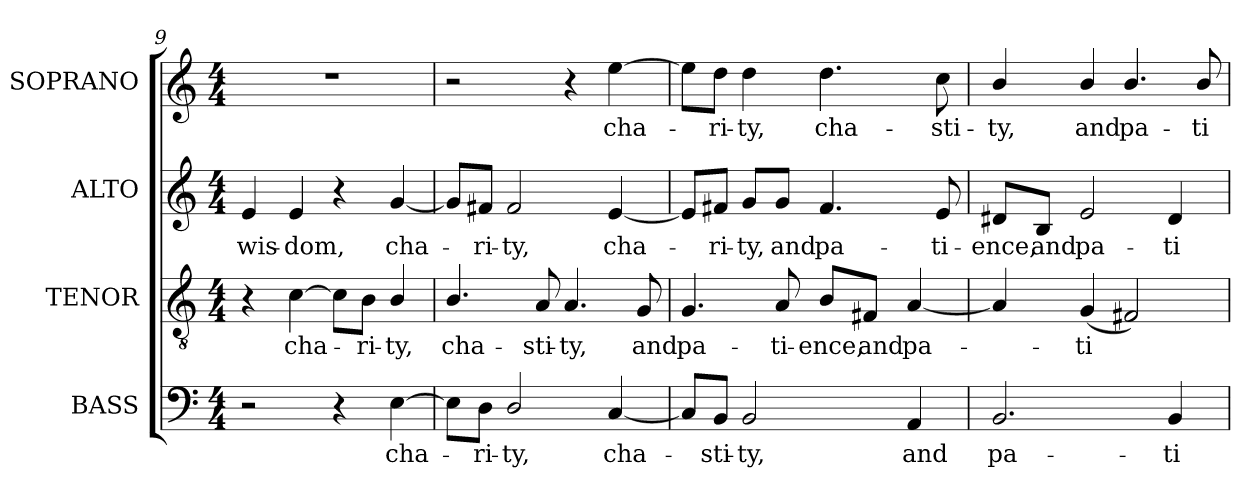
**kern	**text	**kern	**text	**kern	**text	**kern	**text
*part4	*part4	*part3	*part3	*part2	*part2	*part1	*part1
*staff4	*staff4	*staff3	*staff3	*staff2	*staff2	*staff1	*staff1
*I"BASS	*	*I"TENOR	*	*I"ALTO	*	*I"SOPRANO	*
*I'B.	*	*I'T.	*	*I'A.	*	*I'S.	*
*clefF4	*	*clefGv2	*	*clefG2	*	*clefG2	*
*	*	*ITrd7c12	*	*	*	*	*
*k[]	*	*k[]	*	*k[]	*	*k[]	*
*C:	*	*C:	*	*C:	*	*C:	*
*M4/4	*	*M4/4	*	*M4/4	*	*M4/4	*
=9	=9	=9	=9	=9	=9	=9	=9
!	!	!	!	!	!LO:LY:b:color=#000000	!	!
2r	.	4r	.	4ei/	wis-	1r	.
!	!	!	!LO:LY:b:color=#000000	!	!	!	!
!	!	!	!	!	!LO:LY:b:color=#000000	!	!
.	.	[4Ci\	cha-	4ei/	-dom,	.	.
4r	.	8Ci\L]	.	4r	.	.	.
!	!	!	!LO:LY:b:color=#000000	!	!	!	!
.	.	8BBi\J	-ri-	.	.	.	.
!	!LO:LY:b:color=#000000	!	!	!	!	!	!
!	!	!	!LO:LY:b:color=#000000	!	!	!	!
!	!	!	!	!	!LO:LY:b:color=#000000	!	!
[4Ei\	cha-	4BBi/	-ty,	[4gi/	cha-	.	.
!!LO:PB:g=z
=10	=10	=10	=10	=10	=10	=10	=10
!	!	!	!LO:LY:b:color=#000000	!	!	!	!
8Ei\L]	.	4.BBi/	cha-	8gi/L]	.	2r	.
!	!LO:LY:b:color=#000000	!	!	!	!	!	!
!	!	!	!	!	!LO:LY:b:color=#000000	!	!
8Di\J	-ri-	.	.	8f#Xi/J	-ri-	.	.
!	!LO:LY:b:color=#000000	!	!	!	!	!	!
!	!	!	!	!	!LO:LY:b:color=#000000	!	!
2Di/	-ty,	.	.	2f#i/	-ty,	.	.
!	!	!	!LO:LY:b:color=#000000	!	!	!	!
.	.	8AAi/	-sti-	.	.	.	.
!	!	!	!LO:LY:b:color=#000000	!	!	!	!
.	.	4.AAi/	-ty,	.	.	4r	.
!	!LO:LY:b:color=#000000	!	!	!	!	!	!
!	!	!	!	!	!LO:LY:b:color=#000000	!	!
!	!	!	!	!	!	!	!LO:LY:b:color=#000000
[4Ci/	cha-	.	.	[4ei/	cha-	[4eei\	cha-
!	!	!	!LO:LY:b:color=#000000	!	!	!	!
.	.	8GGi/	and	.	.	.	.
=11	=11	=11	=11	=11	=11	=11	=11
!	!	!	!LO:LY:b:color=#000000	!	!	!	!
8Ci/L]	.	4.GGi/	pa-	8ei/L]	.	8eei\L]	.
!	!LO:LY:b:color=#000000	!	!	!	!	!	!
!	!	!	!	!	!LO:LY:b:color=#000000	!	!
!	!	!	!	!	!	!	!LO:LY:b:color=#000000
8BBi/J	-sti-	.	.	8f#Xi/J	-ri-	8ddi\J	-ri-
!	!LO:LY:b:color=#000000	!	!	!	!	!	!
!	!	!	!	!	!LO:LY:b:color=#000000	!	!
!	!	!	!	!	!	!	!LO:LY:b:color=#000000
2BBi/	-ty,	.	.	8gi/L	-ty,	4ddi\	-ty,
!	!	!	!LO:LY:b:color=#000000	!	!	!	!
!	!	!	!	!	!LO:LY:b:color=#000000	!	!
.	.	8AAi/	-ti-	8gi/J	and	.	.
!	!	!	!LO:LY:b:color=#000000	!	!	!	!
!	!	!	!	!	!LO:LY:b:color=#000000	!	!
!	!	!	!	!	!	!	!LO:LY:b:color=#000000
.	.	8BBi/L	-ence,	4.f#i/	pa-	4.ddi\	cha-
!	!	!	!LO:LY:b:color=#000000	!	!	!	!
.	.	8FF#Xi/J	and	.	.	.	.
!	!LO:LY:b:color=#000000	!	!	!	!	!	!
!	!	!	!LO:LY:b:color=#000000	!	!	!	!
4AAi/	and	[4AAi/	pa-	.	.	.	.
!	!	!	!	!	!LO:LY:b:color=#000000	!	!
!	!	!	!	!	!	!	!LO:LY:b:color=#000000
.	.	.	.	8ei/	-ti-	8cci\	-sti-
=12	=12	=12	=12	=12	=12	=12	=12
!	!LO:LY:b:color=#000000	!	!	!	!	!	!
!	!	!	!	!	!LO:LY:b:color=#000000	!	!
!	!	!	!	!	!	!	!LO:LY:b:color=#000000
2.BBi/	pa-	4AAi/]	.	8d#Xi/L	-ence,	4bi/	-ty,
!	!	!	!	!	!LO:LY:b:color=#000000	!	!
.	.	.	.	8Bi/J	and	.	.
!	!	!	!LO:LY:b:color=#000000	!	!	!	!
!	!	!	!	!	!LO:LY:b:color=#000000	!	!
!	!	!	!	!	!	!	!LO:LY:b:color=#000000
.	.	(4GGi/	-ti-	2ei/	pa-	4bi/	and
!	!	!	!LO:LY:b:color=#000000	!	!	!	!
!	!	!	!	!	!	!	!LO:LY:b:color=#000000
.	.	2FF#Xi/)	--	.	.	4.bi/	pa-
!	!LO:LY:b:color=#000000	!	!	!	!	!	!
!	!	!	!	!	!LO:LY:b:color=#000000	!	!
4BBi/	-ti	.	.	4d#i/	-ti-	.	.
!	!	!	!	!	!	!	!LO:LY:b:color=#000000
.	.	.	.	.	.	8bi/	-ti-
=	=	=	=	=	=	=	=
*-	*-	*-	*-	*-	*-	*-	*-
